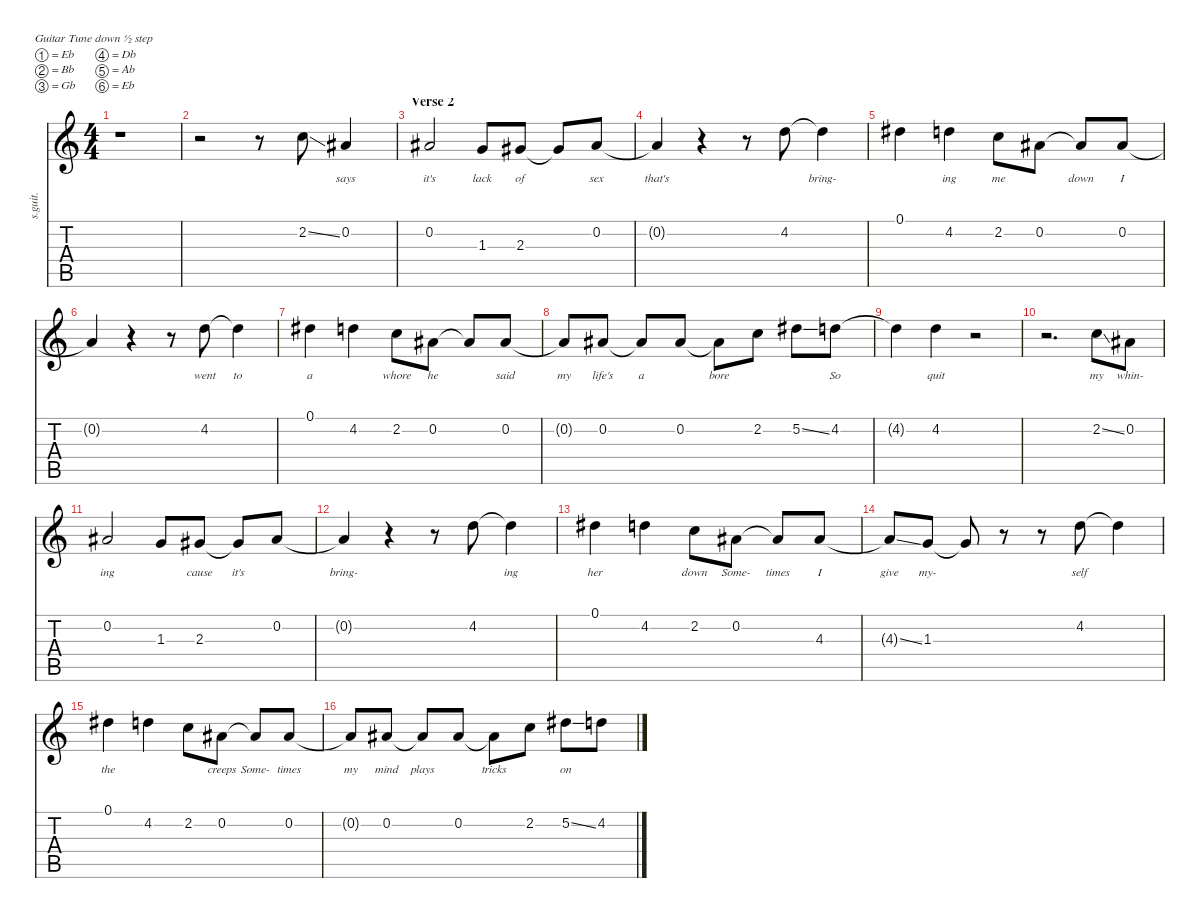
\defaultSystemsLayout 4
\hideDynamics
\bracketExtendMode nobrackets
\track ("Billie Joe Armstrong - Vocals" "s.guit.") {instrument clarinet}
\staff {score tabs}
\tuning (Eb4 Bb3 Gb3 Db3 Ab2 Eb2)
\displaytranspose 12
\ts (4 4)
\tempo (175 hide)
\clef g2
\ks c
r.1{dy f} |
r.2 r.8 2.2{ss}.8{lyrics (0 "") lyrics (1 "") lyrics (2 "") lyrics (3 "") lyrics (4 "")} 0.2{acc #}.4{lyrics (0 "says") lyrics (1 "") lyrics (2 "") lyrics (3 "") lyrics (4 "")} |
\section ("" "Verse 2")
0.2{acc #}.2{lyrics (0 "it's") lyrics (1 "") lyrics (2 "") lyrics (3 "") lyrics (4 "")} 1.3.8{lyrics (0 "lack") lyrics (1 "") lyrics (2 "") lyrics (3 "") lyrics (4 "")} 2.3{acc #}.8{lyrics (0 "of") lyrics (1 "") lyrics (2 "") lyrics (3 "") lyrics (4 "")} 2.3{t acc #}.8{lyrics (0 "") lyrics (1 "") lyrics (2 "") lyrics (3 "") lyrics (4 "")} 0.2{acc #}.8{lyrics (0 "sex") lyrics (1 "") lyrics (2 "") lyrics (3 "") lyrics (4 "")} |
0.2{t acc #}.4{lyrics (0 "that's") lyrics (1 "") lyrics (2 "") lyrics (3 "") lyrics (4 "")} r.4 r.8 4.2.8{lyrics (0 "") lyrics (1 "") lyrics (2 "") lyrics (3 "") lyrics (4 "")} 4.2{t}.4{lyrics (0 "bring-") lyrics (1 "") lyrics (2 "") lyrics (3 "") lyrics (4 "")} |
0.1{acc #}.4{lyrics (0 "") lyrics (1 "") lyrics (2 "") lyrics (3 "") lyrics (4 "")} 4.2.4{lyrics (0 "ing") lyrics (1 "") lyrics (2 "") lyrics (3 "") lyrics (4 "")} 2.2.8{lyrics (0 "me") lyrics (1 "") lyrics (2 "") lyrics (3 "") lyrics (4 "")} 0.2{acc #}.8{lyrics (0 "") lyrics (1 "") lyrics (2 "") lyrics (3 "") lyrics (4 "")} 0.2{t acc #}.8{lyrics (0 "down") lyrics (1 "") lyrics (2 "") lyrics (3 "") lyrics (4 "")} 0.2{acc #}.8{lyrics (0 "I") lyrics (1 "") lyrics (2 "") lyrics (3 "") lyrics (4 "")} |
0.2{t acc #}.4{lyrics (0 "") lyrics (1 "") lyrics (2 "") lyrics (3 "") lyrics (4 "")} r.4 r.8 4.2.8{lyrics (0 "went") lyrics (1 "") lyrics (2 "") lyrics (3 "") lyrics (4 "")} 4.2{t}.4{lyrics (0 "to") lyrics (1 "") lyrics (2 "") lyrics (3 "") lyrics (4 "")} |
0.1{acc #}.4{lyrics (0 "a") lyrics (1 "") lyrics (2 "") lyrics (3 "") lyrics (4 "")} 4.2.4{lyrics (0 "") lyrics (1 "") lyrics (2 "") lyrics (3 "") lyrics (4 "")} 2.2.8{lyrics (0 "whore") lyrics (1 "") lyrics (2 "") lyrics (3 "") lyrics (4 "")} 0.2{acc #}.8{lyrics (0 "he") lyrics (1 "") lyrics (2 "") lyrics (3 "") lyrics (4 "")} 0.2{t acc #}.8{lyrics (0 "") lyrics (1 "") lyrics (2 "") lyrics (3 "") lyrics (4 "")} 0.2{acc #}.8{lyrics (0 "said") lyrics (1 "") lyrics (2 "") lyrics (3 "") lyrics (4 "")} |
0.2{t acc #}.8{lyrics (0 "my") lyrics (1 "") lyrics (2 "") lyrics (3 "") lyrics (4 "")} 0.2{acc #}.8{lyrics (0 "life's") lyrics (1 "") lyrics (2 "") lyrics (3 "") lyrics (4 "")} 0.2{t acc #}.8{lyrics (0 "a") lyrics (1 "") lyrics (2 "") lyrics (3 "") lyrics (4 "")} 0.2{acc #}.8{lyrics (0 "") lyrics (1 "") lyrics (2 "") lyrics (3 "") lyrics (4 "")} 0.2{t acc #}.8{lyrics (0 "bore") lyrics (1 "") lyrics (2 "") lyrics (3 "") lyrics (4 "")} 2.2.8{lyrics (0 "") lyrics (1 "") lyrics (2 "") lyrics (3 "") lyrics (4 "")} 5.2{ss acc #}.8{lyrics (0 "") lyrics (1 "") lyrics (2 "") lyrics (3 "") lyrics (4 "")} 4.2.8{lyrics (0 "So") lyrics (1 "") lyrics (2 "") lyrics (3 "") lyrics (4 "")} |
4.2{t}.4{lyrics (0 "") lyrics (1 "") lyrics (2 "") lyrics (3 "") lyrics (4 "")} 4.2.4{lyrics (0 "quit") lyrics (1 "") lyrics (2 "") lyrics (3 "") lyrics (4 "")} r.2 |
r.2{d} 2.2{ss}.8{lyrics (0 "my") lyrics (1 "") lyrics (2 "") lyrics (3 "") lyrics (4 "")} 0.2{acc #}.8{lyrics (0 "whin-") lyrics (1 "") lyrics (2 "") lyrics (3 "") lyrics (4 "")} |
0.2{acc #}.2{lyrics (0 "ing") lyrics (1 "") lyrics (2 "") lyrics (3 "") lyrics (4 "")} 1.3.8{lyrics (0 "") lyrics (1 "") lyrics (2 "") lyrics (3 "") lyrics (4 "")} 2.3{acc #}.8{lyrics (0 "cause") lyrics (1 "") lyrics (2 "") lyrics (3 "") lyrics (4 "")} 2.3{t acc #}.8{lyrics (0 "it's") lyrics (1 "") lyrics (2 "") lyrics (3 "") lyrics (4 "")} 0.2{acc #}.8{lyrics (0 "") lyrics (1 "") lyrics (2 "") lyrics (3 "") lyrics (4 "")} |
0.2{t acc #}.4{lyrics (0 "bring-") lyrics (1 "") lyrics (2 "") lyrics (3 "") lyrics (4 "")} r.4 r.8 4.2.8{lyrics (0 "") lyrics (1 "") lyrics (2 "") lyrics (3 "") lyrics (4 "")} 4.2{t}.4{lyrics (0 "ing") lyrics (1 "") lyrics (2 "") lyrics (3 "") lyrics (4 "")} |
0.1{acc #}.4{lyrics (0 "her") lyrics (1 "") lyrics (2 "") lyrics (3 "") lyrics (4 "")} 4.2.4{lyrics (0 "") lyrics (1 "") lyrics (2 "") lyrics (3 "") lyrics (4 "")} 2.2.8{lyrics (0 "down") lyrics (1 "") lyrics (2 "") lyrics (3 "") lyrics (4 "")} 0.2{acc #}.8{lyrics (0 "Some-") lyrics (1 "") lyrics (2 "") lyrics (3 "") lyrics (4 "")} 0.2{t acc #}.8{lyrics (0 "times") lyrics (1 "") lyrics (2 "") lyrics (3 "") lyrics (4 "")} 4.3{acc #}.8{lyrics (0 "I") lyrics (1 "") lyrics (2 "") lyrics (3 "") lyrics (4 "")} |
4.3{ss t acc #}.8{lyrics (0 "give") lyrics (1 "") lyrics (2 "") lyrics (3 "") lyrics (4 "")} 1.3.8{lyrics (0 "my-") lyrics (1 "") lyrics (2 "") lyrics (3 "") lyrics (4 "")} 1.3{t}.8{lyrics (0 "") lyrics (1 "") lyrics (2 "") lyrics (3 "") lyrics (4 "")} r.8 r.8 4.2.8{lyrics (0 "self") lyrics (1 "") lyrics (2 "") lyrics (3 "") lyrics (4 "")} 4.2{t}.4{lyrics (0 "") lyrics (1 "") lyrics (2 "") lyrics (3 "") lyrics (4 "")} |
0.1{acc #}.4{lyrics (0 "the") lyrics (1 "") lyrics (2 "") lyrics (3 "") lyrics (4 "")} 4.2.4{lyrics (0 "") lyrics (1 "") lyrics (2 "") lyrics (3 "") lyrics (4 "")} 2.2.8{lyrics (0 "") lyrics (1 "") lyrics (2 "") lyrics (3 "") lyrics (4 "")} 0.2{acc #}.8{lyrics (0 "creeps") lyrics (1 "") lyrics (2 "") lyrics (3 "") lyrics (4 "")} 0.2{t acc #}.8{lyrics (0 "Some-") lyrics (1 "") lyrics (2 "") lyrics (3 "") lyrics (4 "")} 0.2{acc #}.8{lyrics (0 "times") lyrics (1 "") lyrics (2 "") lyrics (3 "") lyrics (4 "")} |
0.2{t acc #}.8{lyrics (0 "my") lyrics (1 "") lyrics (2 "") lyrics (3 "") lyrics (4 "")} 0.2{acc #}.8{lyrics (0 "mind") lyrics (1 "") lyrics (2 "") lyrics (3 "") lyrics (4 "")} 0.2{t acc #}.8{lyrics (0 "plays") lyrics (1 "") lyrics (2 "") lyrics (3 "") lyrics (4 "")} 0.2{acc #}.8{lyrics (0 "") lyrics (1 "") lyrics (2 "") lyrics (3 "") lyrics (4 "")} 0.2{t acc #}.8{lyrics (0 "tricks") lyrics (1 "") lyrics (2 "") lyrics (3 "") lyrics (4 "")} 2.2.8{lyrics (0 "") lyrics (1 "") lyrics (2 "") lyrics (3 "") lyrics (4 "")} 5.2{ss acc #}.8{lyrics (0 "on") lyrics (1 "") lyrics (2 "") lyrics (3 "") lyrics (4 "")} 4.2.8{lyrics (0 "") lyrics (1 "") lyrics (2 "") lyrics (3 "") lyrics (4 "")}
